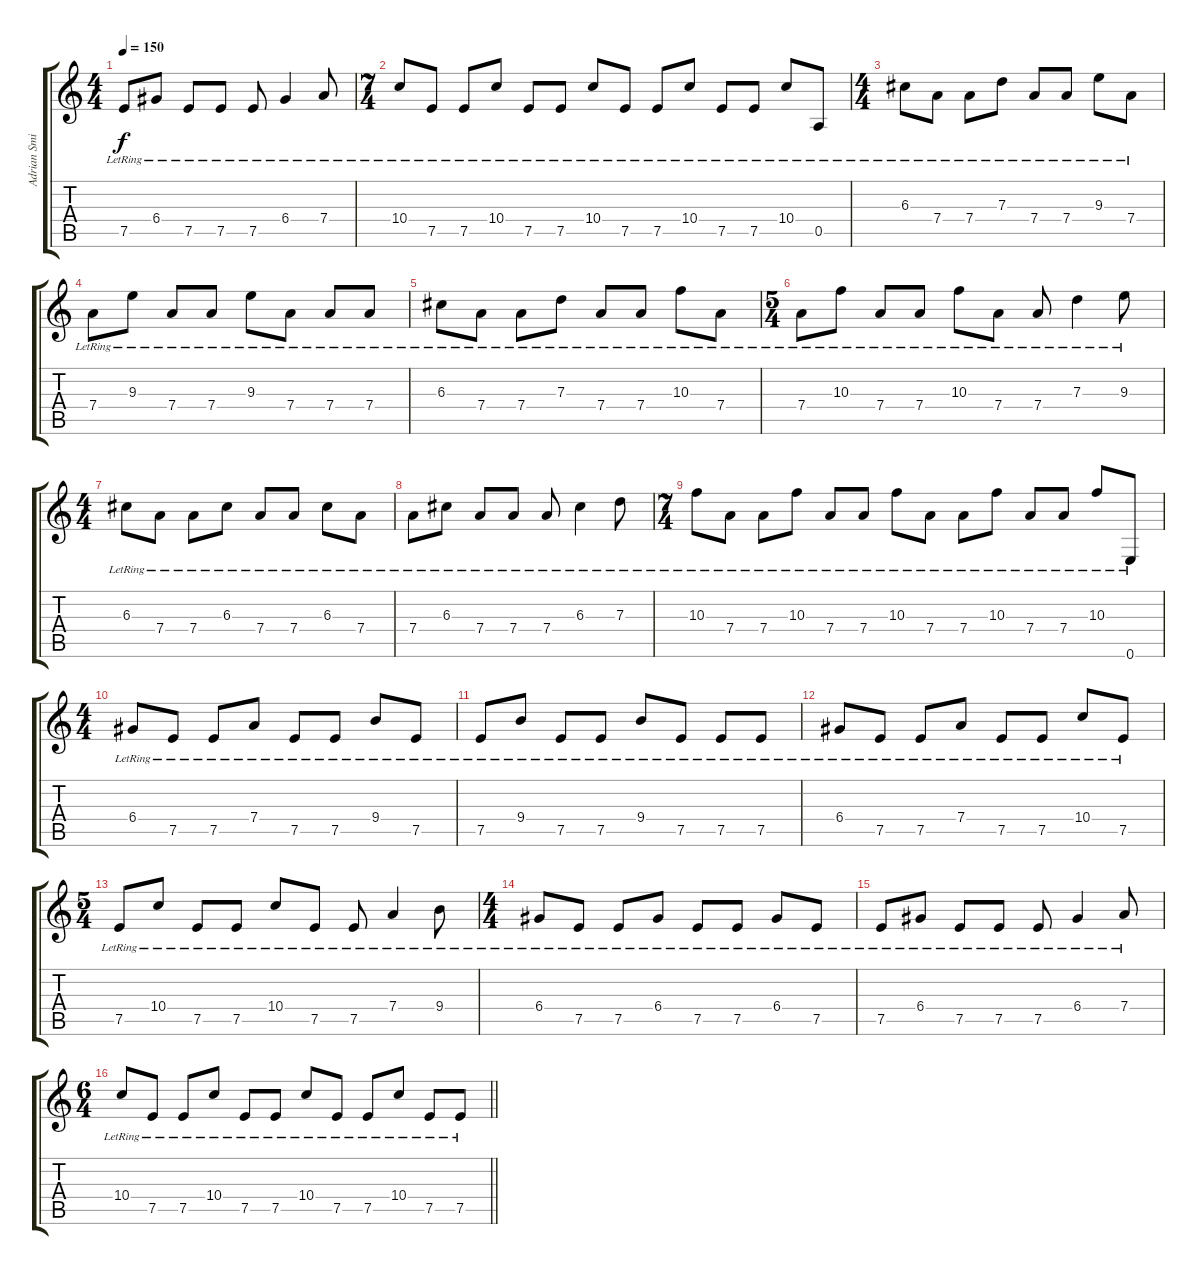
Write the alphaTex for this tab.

\track ("Adrian Smith" "Adrian Smi") {instrument electricguitarclean}
\staff {score tabs}
\tuning (E4 B3 G3 D3 A2 E2) {hide}
\ts (4 4)
\tempo 150
\clef g2
\ks c
7.5{lr}.8{dy f} 6.4{lr}.8 7.5{lr}.8 7.5{lr}.8 7.5{lr}.8 6.4{lr}.4 7.4{lr}.8 |
\ts (7 4)
10.4{lr}.8 7.5{lr}.8 7.5{lr}.8 10.4{lr}.8 7.5{lr}.8 7.5{lr}.8 10.4{lr}.8 7.5{lr}.8 7.5{lr}.8 10.4{lr}.8 7.5{lr}.8 7.5{lr}.8 10.4{lr}.8 0.5{lr}.8 |
\ts (4 4)
6.3{lr}.8 7.4{lr}.8 7.4{lr}.8 7.3{lr}.8 7.4{lr}.8 7.4{lr}.8 9.3{lr}.8 7.4{lr}.8 |
7.4{lr}.8 9.3{lr}.8 7.4{lr}.8 7.4{lr}.8 9.3{lr}.8 7.4{lr}.8 7.4{lr}.8 7.4{lr}.8 |
6.3{lr}.8 7.4{lr}.8 7.4{lr}.8 7.3{lr}.8 7.4{lr}.8 7.4{lr}.8 10.3{lr}.8 7.4{lr}.8 |
\ts (5 4)
7.4{lr}.8 10.3{lr}.8 7.4{lr}.8 7.4{lr}.8 10.3{lr}.8 7.4{lr}.8 7.4{lr}.8 7.3{lr}.4 9.3{lr}.8 |
\ts (4 4)
6.3{lr}.8 7.4{lr}.8 7.4{lr}.8 6.3{lr}.8 7.4{lr}.8 7.4{lr}.8 6.3{lr}.8 7.4{lr}.8 |
7.4{lr}.8 6.3{lr}.8 7.4{lr}.8 7.4{lr}.8 7.4{lr}.8 6.3{lr}.4 7.3{lr}.8 |
\ts (7 4)
10.3{lr}.8 7.4{lr}.8 7.4{lr}.8 10.3{lr}.8 7.4{lr}.8 7.4{lr}.8 10.3{lr}.8 7.4{lr}.8 7.4{lr}.8 10.3{lr}.8 7.4{lr}.8 7.4{lr}.8 10.3{lr}.8 0.6{lr}.8 |
\ts (4 4)
6.4{lr}.8 7.5{lr}.8 7.5{lr}.8 7.4{lr}.8 7.5{lr}.8 7.5{lr}.8 9.4{lr}.8 7.5{lr}.8 |
7.5{lr}.8 9.4{lr}.8 7.5{lr}.8 7.5{lr}.8 9.4{lr}.8 7.5{lr}.8 7.5{lr}.8 7.5{lr}.8 |
6.4{lr}.8 7.5{lr}.8 7.5{lr}.8 7.4{lr}.8 7.5{lr}.8 7.5{lr}.8 10.4{lr}.8 7.5{lr}.8 |
\ts (5 4)
7.5{lr}.8 10.4{lr}.8 7.5{lr}.8 7.5{lr}.8 10.4{lr}.8 7.5{lr}.8 7.5{lr}.8 7.4{lr}.4 9.4{lr}.8 |
\ts (4 4)
6.4{lr}.8 7.5{lr}.8 7.5{lr}.8 6.4{lr}.8 7.5{lr}.8 7.5{lr}.8 6.4{lr}.8 7.5{lr}.8 |
7.5{lr}.8 6.4{lr}.8 7.5{lr}.8 7.5{lr}.8 7.5{lr}.8 6.4{lr}.4 7.4{lr}.8 |
\ts (6 4)
\barLineRight lightlight
10.4{lr}.8 7.5{lr}.8 7.5{lr}.8 10.4{lr}.8 7.5{lr}.8 7.5{lr}.8 10.4{lr}.8 7.5{lr}.8 7.5{lr}.8 10.4{lr}.8 7.5{lr}.8 7.5{lr}.8
